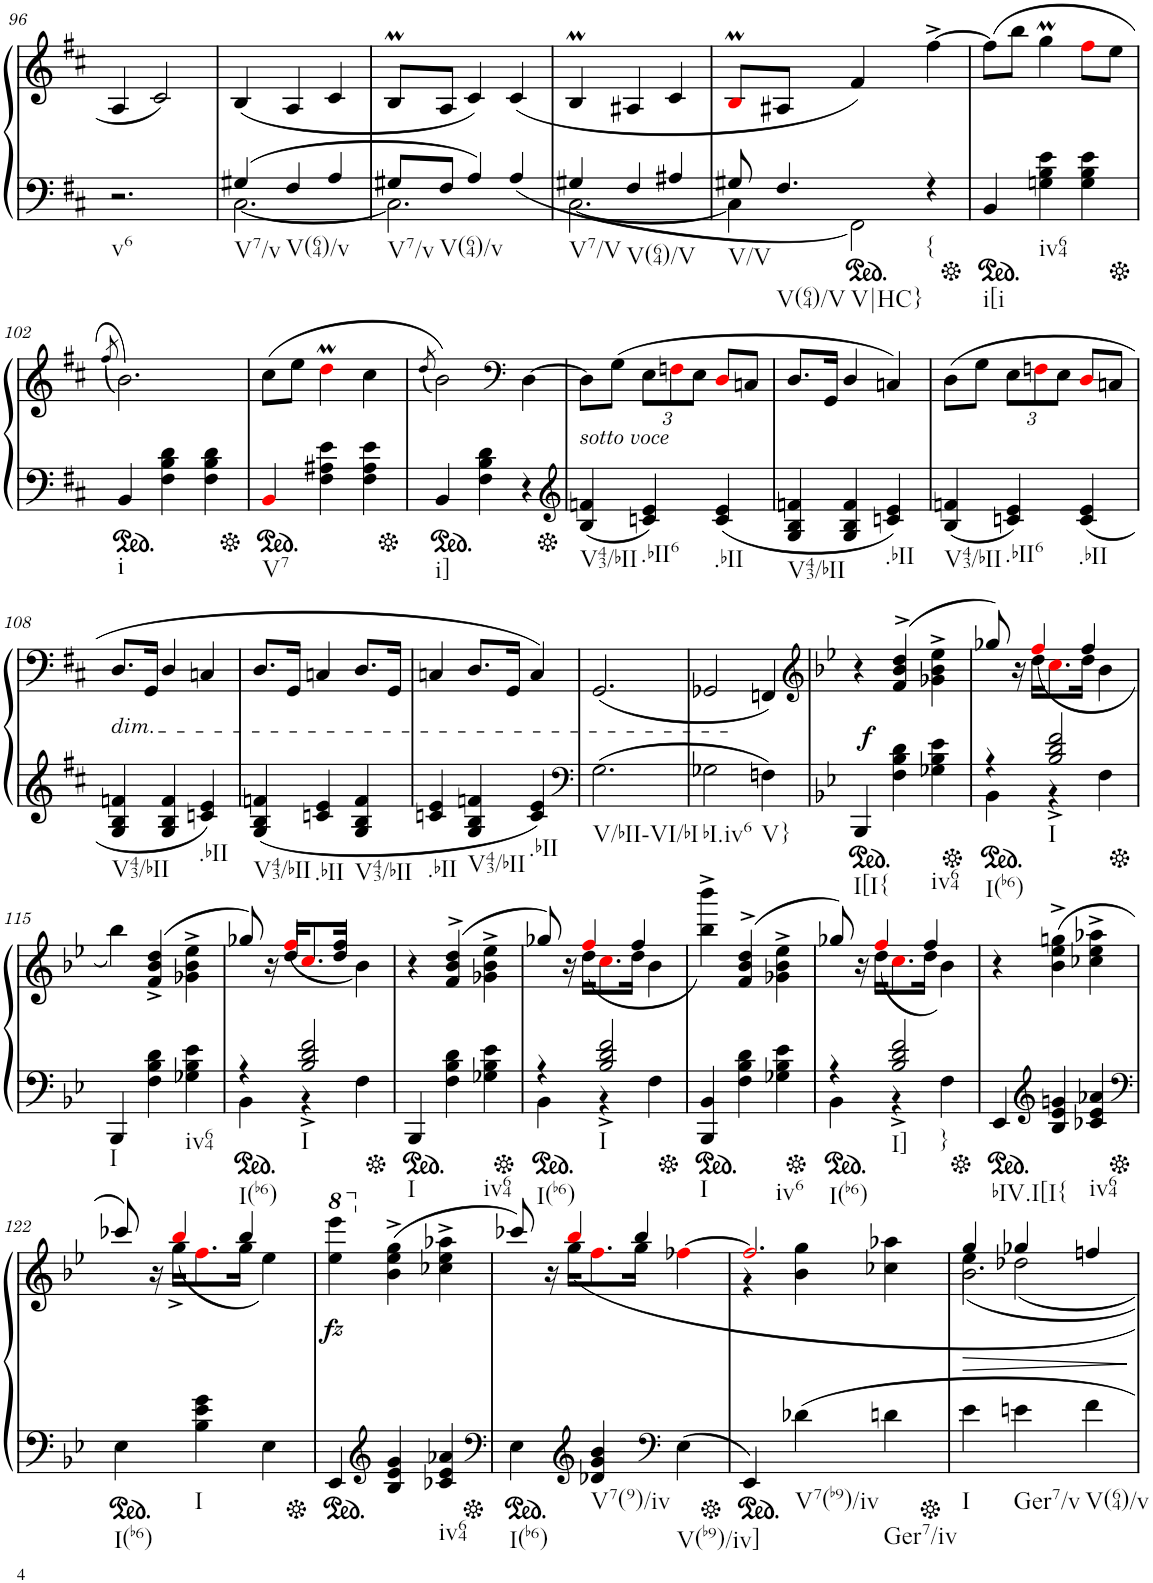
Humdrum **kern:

**kern	**kern	**dynam
*part2	*part1	*part1
*staff2	*staff1	*staff1
*I"Piano	*I"Piano	*
*I'Pno	*I'Pno	*
!!LO:PB:g=z
*clefG2	*clefG2	*
*k[f#c#]	*k[f#c#]	*
*M3/4	*M3/4	*
=96	=96	=96
!LO:TX:b:t=v6	!	!
2.r	4A/	.
.	2c#/	.
=97	=97	=97
*^	*	*
!LO:TX:b:t=V7/v	!	!	!
(4G#X/	[2.C#\	(4B/	.
!LO:TX:b:t=V(64)/v	!	!	!
4F#/	.	4A/	.
4A/	.	4c#/	.
=98	=98	=98	=98
!LO:TX:b:t=V7/v	!	!	!
8G#X/L	2.C#\]	8BM/L	.
!LO:TX:b:t=V(64)/v	!	!	!
8F#/J	.	8A/J	.
4A/)	.	4c#/)	.
(4A/	.	(4c#/	.
=99	=99	=99	=99
!LO:TX:b:t=V7/V	!	!	!
4G#X/	[2.C#\	4BM/	.
!LO:TX:b:t=V(64)/V	!	!	!
4F#/	.	4A#X/	.
4A#X/	.	4c#/	.
=100	=100	=100	=100
!LO:TX:b:t=V/V	!	!	!
8G#X/	4C#\]	8BMi/L	.
!LO:TX:b:t=V(64)/V	!	!	!
!LO:TX:b:t=V|HC}	!	!	!
4.F#/	.	8A#X/J	.
*ped	*	*	*
.	2FF#\)	4f#/)	.
!LO:TX:b:t={	!	!	!
4r	.	[4ff#^\	.
*v	*v	*	*
=101	=101	=101
*ped	*	*
!LO:TX:b:t=i[i	!	!
4BB/	(8ff#\L]	.
.	8bb\J	.
!LO:TX:b:t=iv64	!	!
4Gn\ 4B\ 4e\	4ggM\	.
4G\ 4B\ 4e\	8ff#i\L	.
.	8ee\J	.
!!LO:LB:g=z
=102	=102	=102
.	(8qff#/	.
*Xped	*	*
*ped	*	*
!LO:TX:b:t=i	!	!
4BB/	2.b\))	.
4F#\ 4B\ 4d\	.	.
4F#\ 4B\ 4d\	.	.
=103	=103	=103
*Xped	*	*
*ped	*	*
!LO:TX:b:t=V7	!	!
4BBi/	(8cc#\L	.
.	8ee\J	.
4F#\ 4A#X\ 4e\	4ddMi\	.
4F#\ 4A#\ 4e\	4cc#\	.
=104	=104	=104
.	(8qdd/	.
*Xped	*	*
*ped	*	*
!LO:TX:b:t=i]	!	!
4BB/	2b\))	.
4F#\ 4B\ 4d\	.	.
*	*clefF4	*
4r	[4D\	.
=105	=105	=105
*clefG2	*	*
*Xped	*	*
!	!LO:TX:b:i:t=sotto voce	!
!LO:TX:b:t=V43/bII	!	!
(4B/ 4fn/	8D\L]	.
.	(8G\J	.
*	*Xbrackettup	*
!LO:TX:b:t=.bII6	!	!
4cn/ 4e/)	12E\L	.
.	12Fni\	.
.	12E\J	.
!LO:TX:b:t=.bII	!	!
(4c/ 4e/	8Di/L	.
.	8Cn/J	.
=106	=106	=106
!LO:TX:b:t=V43/bII	!	!
4G/ 4B/ 4fn/	8.D/L	.
.	16GG/Jk	.
4G/ 4B/ 4f/	4D/	.
!LO:TX:b:t=.bII	!	!
4cn/ 4e/)	4Cn/)	.
=107	=107	=107
!LO:TX:b:t=V43/bII	!	!
(4B/ 4fn/	(8D\L	.
.	8G\J	.
!LO:TX:b:t=.bII6	!	!
4cn/ 4e/)	12E\L	.
.	12Fni\	.
.	12E\J	.
!LO:TX:b:t=.bII	!	!
(4c/ 4e/	8Di/L	.
.	8Cn/J	.
!!LO:LB:g=z
=108	=108	=108
!	!LO:TX:b:i:t=dim.	!
!LO:TX:b:t=V43/bII	!	!
4G/ 4B/ 4fn/	8.D/L	.
.	16GG/Jk	.
4G/ 4B/ 4f/	4D/	.
!LO:TX:b:t=.bII	!	!
4cn/ 4e/)	4Cn/	.
=109	=109	=109
!LO:TX:b:t=V43/bII	!	!
(<4G/ 4B/ 4fn/	8.D/L	.
.	16GG/Jk	.
!LO:TX:b:t=.bII	!	!
4cn/ 4e/	4Cn/	.
!LO:TX:b:t=V43/bII	!	!
4G/ 4B/ 4f/	8.D/L	.
.	16GG/Jk	.
=110	=110	=110
!LO:TX:b:t=.bII	!	!
4cn/ 4e/	4Cn/	.
!LO:TX:b:t=V43/bII	!	!
4G/ 4B/ 4fn/	8.D/L	.
.	16GG/Jk	.
!LO:TX:b:t=.bII	!	!
4c/ 4e/)	4C/)	.
=111	=111	=111
*clefF4	*	*
!LO:TX:b:t=V/bII-VI/bI	!	!
(2.G\	(<2.GG/	.
=112	=112	=112
!LO:TX:b:t=bI.iv6	!	!
2G-X\	2GG-X/	.
!LO:TX:b:t=V}	!	!
4Fn\)	4FFn/)	.
=113	=113	=113
*	*clefG2	*
*k[b-e-]	*k[b-e-]	*
*ped	*	*
!LO:TX:b:t=I[I{	!	!
!	!	!LO:DY:b
4BBB-/	4r	f
4F\ 4B-\ 4d\	(4f/^> 4b-/^> 4dd/^>	.
!LO:TX:b:t=iv64	!	!
4G-X\ 4B-\ 4e-\	4g-X\^ 4b-\^ 4ee-\^	.
=114	=114	=114
*Xped	*	*
*ped	*	*
*^	*^	*
!LO:TX:b:t=I(b6)	!	!	!	!
4r	4BB-\	8gg-X/)	8.ryy	.
.	.	16r	.	.
.	.	16dd\KL	(4ffi/	.
!LO:TX:b:t=I	!	!	!	!
2B-/^< 2d/^< 2f/^<	4r	8.cci\	.	.
.	.	16dd\Jk	4ff/	.
.	4F\	4b-\	.	.
.	.	.	16ryy	.
*v	*v	*	*	*
*	*v	*v	*
!!LO:LB:g=z
=115	=115	=115
*Xped	*	*
*	*^	*
!LO:TX:b:t=I	!	!	!
*	*v	*v	*
4BBB-/	4bb-\)	.
4F\ 4B-\ 4d\	(4f/^ 4b-/^ 4dd/^	.
!LO:TX:b:t=iv64	!	!
4G-X\ 4B-\ 4e-\	4g-X\^ 4b-\^ 4ee-\^	.
=116	=116	=116
*ped	*	*
*^	*^	*
!LO:TX:b:t=I(b6)	!	!	!	!
4r	4BB-\	8gg-X/)	8.ryy	.
.	.	16r	.	.
.	.	16dd/KL	(4ffi/	.
!LO:TX:b:t=I	!	!	!	!
2B-/^< 2d/^< 2f/^<	4r	8.cci/	.	.
.	.	16dd/Jk	4ff/	.
.	4F\	(4b-\	.	.
.	.	.	16ryy	.
*v	*v	*	*	*
*	*v	*v	*
=117	=117	=117
*Xped	*	*
*ped	*	*
*	*^	*
!LO:TX:b:t=I	!	!	!
*	*v	*v	*
4BBB-/	4r	.
4F\ 4B-\ 4d\	4f/^> 4b-/^> 4dd/^>	.
!LO:TX:b:t=iv64	!	!
4G-X\ 4B-\ 4e-\	4g-X\^ 4b-\^ 4ee-\^	.
=118	=118	=118
*Xped	*	*
*ped	*	*
*^	*^	*
!LO:TX:b:t=I(b6)	!	!	!	!
4r	4BB-\	8gg-X/)	8.ryy	.
.	.	16r	.	.
.	.	16dd\KL	(4ffi/	.
!LO:TX:b:t=I	!	!	!	!
2B-/^< 2d/^< 2f/^<	4r	8.cci\	.	.
.	.	16dd\Jk	4ff/	.
.	4F\	4b-\	.	.
.	.	.	16ryy	.
*v	*v	*	*	*
*	*v	*v	*
=119	=119	=119
*Xped	*	*
*ped	*	*
*	*^	*
!LO:TX:b:t=I	!	!	!
*	*v	*v	*
4BBB-/ 4BB-/	4bb-\^> 4bbb-\^>)	.
4F\ 4B-\ 4d\	(4f/^> 4b-/^> 4dd/^>	.
!LO:TX:b:t=iv6	!	!
4G-X\ 4B-\ 4e-\	4g-X\^ 4b-\^ 4ee-\^	.
=120	=120	=120
*Xped	*	*
*ped	*	*
*^	*^	*
!LO:TX:b:t=I(b6)	!	!	!	!
4r	4BB-\	8gg-X/)	8.ryy	.
.	.	16r	.	.
.	.	16dd\KL	(>4ffi/	.
!LO:TX:b:t=I]	!	!	!	!
!LO:TX:b:t=}	!	!	!	!
2B-/^< 2d/^< 2f/^<	4r	8.cci\	.	.
.	.	16dd\Jk	4ff/	.
.	4F\	(4b-\	.	.
.	.	.	16ryy	.
*v	*v	*	*	*
*	*v	*v	*
=121	=121	=121
*Xped	*	*
*ped	*	*
*	*^	*
!LO:TX:b:t=bIV.I[I{	!	!	!
*	*v	*v	*
4EE-/	4r	.
*clefG2	*	*
4B-/ 4e-/ 4gn/	4b-\^> 4ee-\^> 4ggn\^>	.
!LO:TX:b:t=iv64	!	!
4c-X/ 4e-/ 4a-X/	4cc-X\^> 4ee-\^> 4aa-X\^>	.
!!LO:LB:g=z
=122	=122	=122
*clefF4	*	*
*Xped	*	*
*ped	*	*
*	*^	*
!LO:TX:b:t=I(b6)	!	!	!
4E-\	8ccc-X/)	8.ryy	.
.	16r	.	.
.	16gg^\KL	(4bb-i/	.
!LO:TX:b:t=I	!	!	!
4B-\ 4e-\ 4g\	8.ffi\	.	.
.	16gg\Jk	4bb-/	.
4E-\	(4ee-\	.	.
.	.	16ryy	.
*	*v	*v	*
=123	=123	=123
*Xped	*	*
*ped	*	*
*	*8va	*
*	*^	*
!	!	!	!LO:DY:b
*	*v	*v	*
4EE-/	4eee-\ 4eeee-\	fz
*clefG2	*	*
*	*X8va	*
4B-/ 4e-/ 4g/	4b-\^ 4ee-\^ 4gg\^	.
!LO:TX:b:t=iv64	!	!
4c-X/ 4e-/ 4a-X/	4cc-X\^ 4ee-\^ 4aa-X\^	.
=124	=124	=124
*clefF4	*	*
*Xped	*	*
*ped	*	*
*	*^	*
!LO:TX:b:t=I(b6)	!	!	!
4E-\	8ccc-X/)	8.ryy	.
.	16r	.	.
.	16gg\KL	4bb-i/	.
*clefG2	*	*	*
!LO:TX:b:t=V7(9)/iv	!	!	!
4d-X/ 4g/ 4b-/	8.ffi\	.	.
.	16gg\Jk	4bb-/	.
*clefF4	*	*	*
!LO:TX:b:t=V(b9)/iv]	!	!	!
(4E-\	[>4ff-Xi\	.	.
.	.	16ryy	.
=125	=125	=125	=125
*Xped	*	*	*
4EE-/)	2.ff-i/]	4r	.
!LO:TX:b:t=V7(b9)/iv	!	!	!
4d-X\	.	4b-\ 4gg\	.
!LO:TX:b:t=Ger7/iv	!	!	!
4dn\	.	4cc-X\ 4aa-X\	.
*	*v	*v	*
=126	=126	=126
*Xped	*	*
*	*^	*
!LO:TX:b:t=I	!	!	!
!	!	!	!LO:HP:b
*	*	*^	*
4e-\	4gg/	4ee-\	2.b-\	>
!LO:TX:b:t=Ger7/v	!	!	!	!
4en\	4gg-X/	2dd-X\	.	.
!LO:TX:b:t=V(64)/v	!	!	!	!
4f\	4ffn/	.	.	.
*	*v	*v	*v	*
.	.	]
=	=	=
*-	*-	*-
